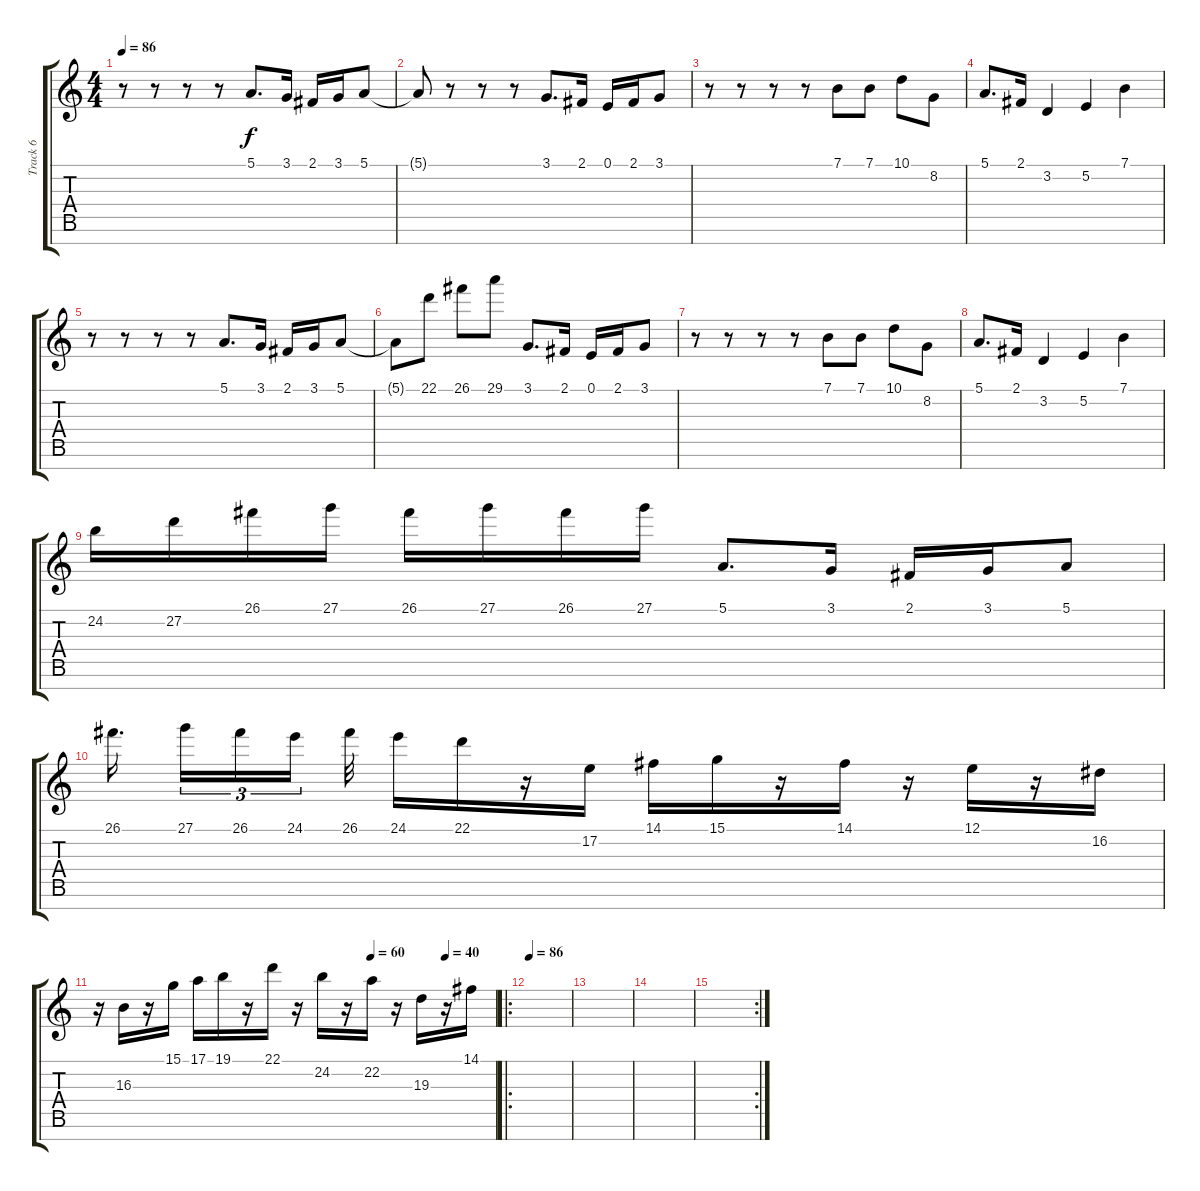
\track ("Track 6" "Track 6") {instrument acousticgrandpiano}
\staff {score tabs}
\tuning (E4 B3 G3 D3 A2 E2 B1) {hide}
\ts (4 4)
\tempo 86
\clef g2
\ks c
r.8{dy f} r.8 r.8 r.8 5.1.8{d} 3.1.16 2.1.16 3.1.16 5.1.8 |
5.1{t}.8 r.8 r.8 r.8 3.1.8{d} 2.1.16 0.1.16 2.1.16 3.1.8 |
r.8 r.8 r.8 r.8 7.1.8 7.1.8 10.1.8 8.2.8 |
5.1.8{d} 2.1.16 3.2.4 5.2.4 7.1.4 |
r.8 r.8 r.8 r.8 5.1.8{d} 3.1.16 2.1.16 3.1.16 5.1.8 |
5.1{t}.8 22.1.8 26.1.8 29.1.8 3.1.8{d} 2.1.16 0.1.16 2.1.16 3.1.8 |
r.8 r.8 r.8 r.8 7.1.8 7.1.8 10.1.8 8.2.8 |
5.1.8{d} 2.1.16 3.2.4 5.2.4 7.1.4 |
24.2.16 27.2.16 26.1.16 27.1.16 26.1.16 27.1.16 26.1.16 27.1.16 5.1.8{d} 3.1.16 2.1.16 3.1.16 5.1.8 |
26.1.16{d beam splitsecondary} 27.1.16{tu (3 2)} 26.1.16{tu (3 2)} 24.1.16{tu (3 2) beam splitsecondary} 26.1.32 24.1.16 22.1.16 r.16 17.2.16 14.1.16 15.1.16 r.16 14.1.16 r.16 12.1.16 r.16 16.2.16 |
\tempo (60 0.6875)
\tempo (40 0.875)
r.16 16.3.16 r.16 15.1.16 17.1.16 19.1.16 r.16 22.1.16 r.16 24.2.16 r.16 22.2.16 r.16 19.3.16 r.16 14.1.16 |
\ro
\tempo 86
|
|
|
\rc 2
